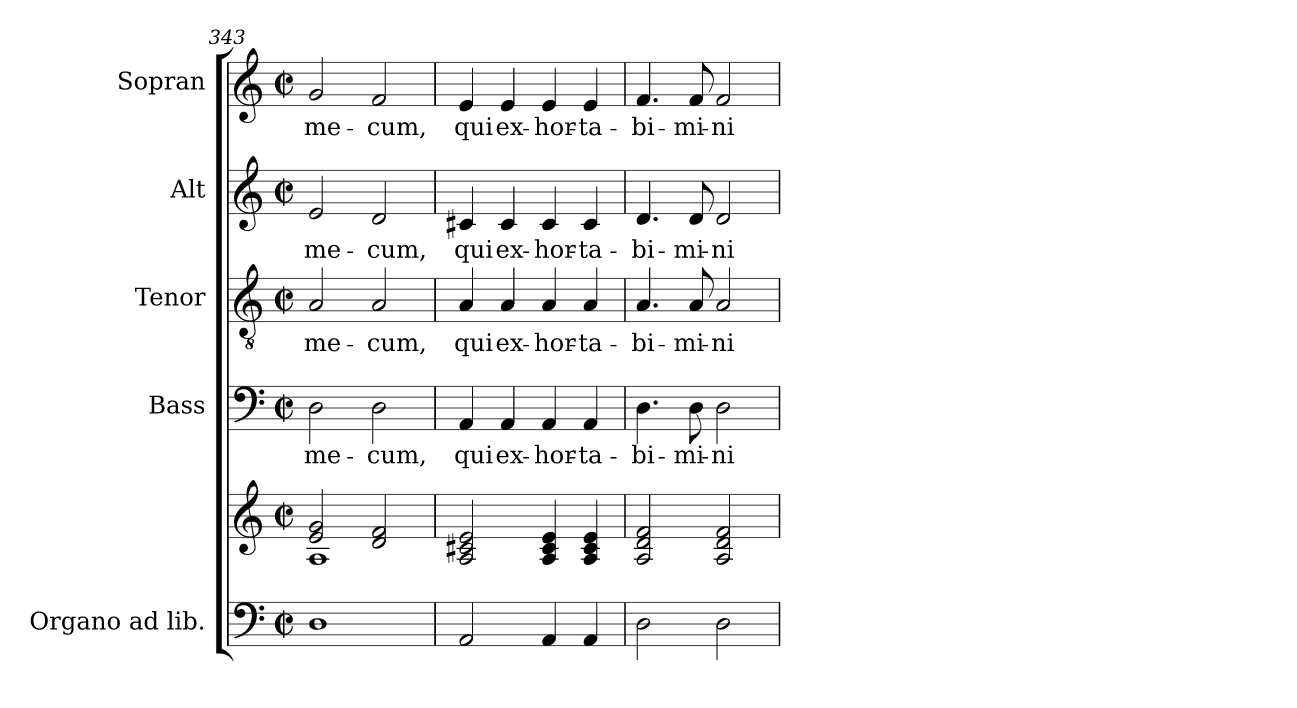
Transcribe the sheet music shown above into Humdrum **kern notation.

**kern	**kern	**kern	**text	**kern	**text	**kern	**text	**kern	**text
*part5	*part5	*part4	*part4	*part3	*part3	*part2	*part2	*part1	*part1
*staff6	*staff5	*staff4	*staff4	*staff3	*staff3	*staff2	*staff2	*staff1	*staff1
*I"Organo ad lib.	*	*I"Bass	*	*I"Tenor	*	*I"Alt	*	*I"Sopran	*
*	*	*I'B.	*	*I'T.	*	*I'A.	*	*I'S.	*
*clefF4	*clefG2	*clefF4	*	*clefGv2	*	*clefG2	*	*clefG2	*
*k[]	*k[]	*k[]	*	*k[]	*	*k[]	*	*k[]	*
*C:	*C:	*C:	*	*C:	*	*C:	*	*C:	*
*M2/2	*M2/2	*M2/2	*	*M2/2	*	*M2/2	*	*M2/2	*
*met(c|)	*met(c|)	*met(c|)	*	*met(c|)	*	*met(c|)	*	*met(c|)	*
=343	=343	=343	=343	=343	=343	=343	=343	=343	=343
*	*^	*	*	*	*	*	*	*	*
!	!	!	!	!LO:LY:b	!	!LO:LY:b	!	!LO:LY:b	!	!LO:LY:b
1D	2e/ 2g/	1A	2D\	me-	2A/	me-	2e/	me-	2g/	me-
!	!	!	!	!LO:LY:b	!	!LO:LY:b	!	!LO:LY:b	!	!LO:LY:b
.	2d/ 2f/	.	2D\	-cum,	2A/	-cum,	2d/	-cum,	2f/	-cum,
*	*v	*v	*	*	*	*	*	*	*	*
!!LO:PB:g=z
=344	=344	=344	=344	=344	=344	=344	=344	=344	=344
!	!	!	!LO:LY:b	!	!LO:LY:b	!	!LO:LY:b	!	!LO:LY:b
2AA/	2A/ 2c#X/ 2e/	4AA/	qui	4A/	qui	4c#X/	qui	4e/	qui
!	!	!	!LO:LY:b	!	!LO:LY:b	!	!LO:LY:b	!	!LO:LY:b
.	.	4AA/	ex-	4A/	ex-	4c#/	ex-	4e/	ex-
!	!	!	!LO:LY:b	!	!LO:LY:b	!	!LO:LY:b	!	!LO:LY:b
4AA/	4A/ 4c#/ 4e/	4AA/	-hor-	4A/	-hor-	4c#/	-hor-	4e/	-hor-
!	!	!	!LO:LY:b	!	!LO:LY:b	!	!LO:LY:b	!	!LO:LY:b
4AA/	4A/ 4c#/ 4e/	4AA/	-ta-	4A/	-ta-	4c#/	-ta-	4e/	-ta-
=345	=345	=345	=345	=345	=345	=345	=345	=345	=345
!	!	!	!LO:LY:b	!	!LO:LY:b	!	!LO:LY:b	!	!LO:LY:b
2D\	2A/ 2d/ 2f/	4.D\	-bi-	4.A/	-bi-	4.d/	-bi-	4.f/	-bi-
!	!	!	!LO:LY:b	!	!LO:LY:b	!	!LO:LY:b	!	!LO:LY:b
.	.	8D\	-mi-	8A/	-mi-	8d/	-mi-	8f/	-mi-
!	!	!	!LO:LY:b	!	!LO:LY:b	!	!LO:LY:b	!	!LO:LY:b
2D\	2A/ 2d/ 2f/	2D\	-ni	2A/	-ni	2d/	-ni	2f/	-ni
=	=	=	=	=	=	=	=	=	=
*-	*-	*-	*-	*-	*-	*-	*-	*-	*-
